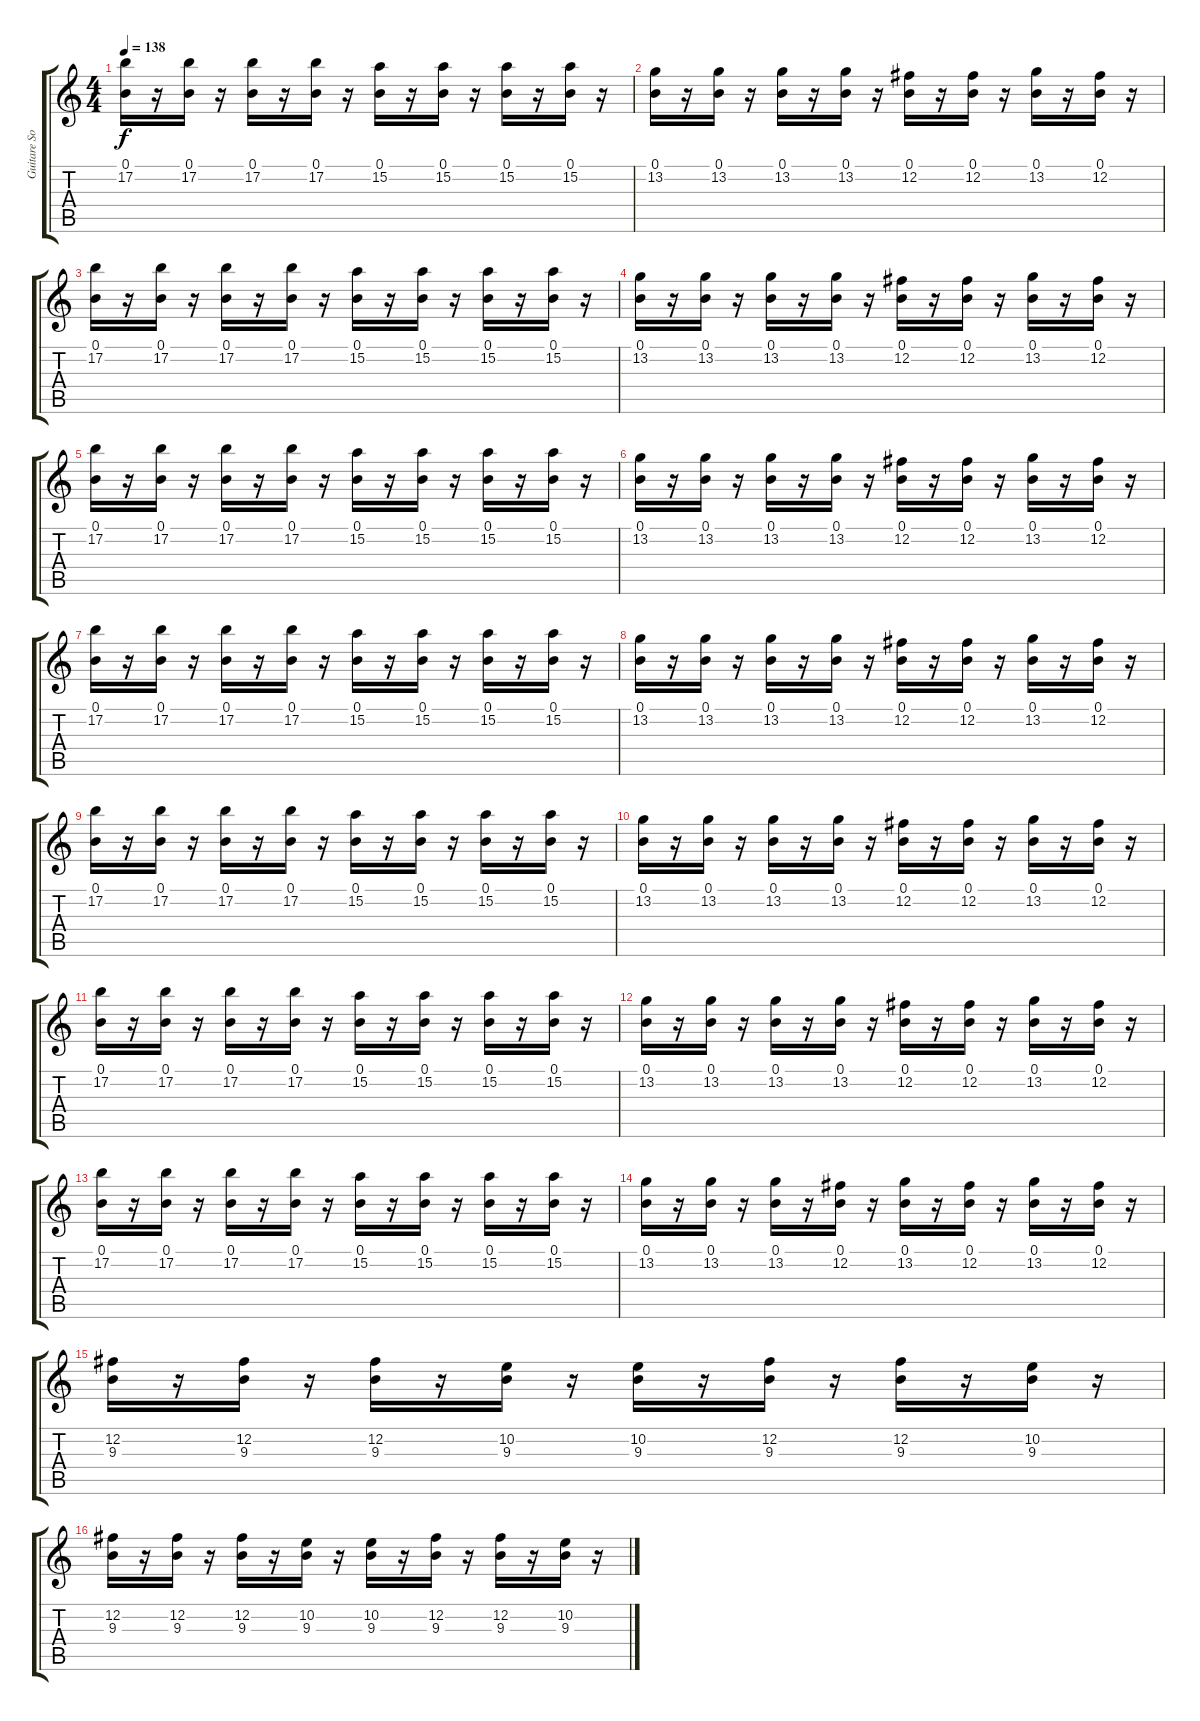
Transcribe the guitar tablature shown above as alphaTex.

\track ("Guitare Solo" "Guitare So") {instrument distortionguitar}
\staff {score tabs}
\tuning (B3 Gb3 D3 A2 E2 B1) {hide}
\ts (4 4)
\tempo 138
\clef g2
\ks c
(0.1 17.2).16{dy f} r.16 (0.1 17.2).16 r.16 (0.1 17.2).16 r.16 (0.1 17.2).16 r.16 (0.1 15.2).16 r.16 (0.1 15.2).16 r.16 (0.1 15.2).16 r.16 (0.1 15.2).16 r.16 |
(0.1 13.2).16 r.16 (0.1 13.2).16 r.16 (0.1 13.2).16 r.16 (0.1 13.2).16 r.16 (0.1 12.2).16 r.16 (0.1 12.2).16 r.16 (0.1 13.2).16 r.16 (0.1 12.2).16 r.16 |
(0.1 17.2).16 r.16 (0.1 17.2).16 r.16 (0.1 17.2).16 r.16 (0.1 17.2).16 r.16 (0.1 15.2).16 r.16 (0.1 15.2).16 r.16 (0.1 15.2).16 r.16 (0.1 15.2).16 r.16 |
(0.1 13.2).16 r.16 (0.1 13.2).16 r.16 (0.1 13.2).16 r.16 (0.1 13.2).16 r.16 (0.1 12.2).16 r.16 (0.1 12.2).16 r.16 (0.1 13.2).16 r.16 (0.1 12.2).16 r.16 |
(0.1 17.2).16 r.16 (0.1 17.2).16 r.16 (0.1 17.2).16 r.16 (0.1 17.2).16 r.16 (0.1 15.2).16 r.16 (0.1 15.2).16 r.16 (0.1 15.2).16 r.16 (0.1 15.2).16 r.16 |
(0.1 13.2).16 r.16 (0.1 13.2).16 r.16 (0.1 13.2).16 r.16 (0.1 13.2).16 r.16 (0.1 12.2).16 r.16 (0.1 12.2).16 r.16 (0.1 13.2).16 r.16 (0.1 12.2).16 r.16 |
(0.1 17.2).16 r.16 (0.1 17.2).16 r.16 (0.1 17.2).16 r.16 (0.1 17.2).16 r.16 (0.1 15.2).16 r.16 (0.1 15.2).16 r.16 (0.1 15.2).16 r.16 (0.1 15.2).16 r.16 |
(0.1 13.2).16 r.16 (0.1 13.2).16 r.16 (0.1 13.2).16 r.16 (0.1 13.2).16 r.16 (0.1 12.2).16 r.16 (0.1 12.2).16 r.16 (0.1 13.2).16 r.16 (0.1 12.2).16 r.16 |
(0.1 17.2).16 r.16 (0.1 17.2).16 r.16 (0.1 17.2).16 r.16 (0.1 17.2).16 r.16 (0.1 15.2).16 r.16 (0.1 15.2).16 r.16 (0.1 15.2).16 r.16 (0.1 15.2).16 r.16 |
(0.1 13.2).16 r.16 (0.1 13.2).16 r.16 (0.1 13.2).16 r.16 (0.1 13.2).16 r.16 (0.1 12.2).16 r.16 (0.1 12.2).16 r.16 (0.1 13.2).16 r.16 (0.1 12.2).16 r.16 |
(0.1 17.2).16 r.16 (0.1 17.2).16 r.16 (0.1 17.2).16 r.16 (0.1 17.2).16 r.16 (0.1 15.2).16 r.16 (0.1 15.2).16 r.16 (0.1 15.2).16 r.16 (0.1 15.2).16 r.16 |
(0.1 13.2).16 r.16 (0.1 13.2).16 r.16 (0.1 13.2).16 r.16 (0.1 13.2).16 r.16 (0.1 12.2).16 r.16 (0.1 12.2).16 r.16 (0.1 13.2).16 r.16 (0.1 12.2).16 r.16 |
(0.1 17.2).16 r.16 (0.1 17.2).16 r.16 (0.1 17.2).16 r.16 (0.1 17.2).16 r.16 (0.1 15.2).16 r.16 (0.1 15.2).16 r.16 (0.1 15.2).16 r.16 (0.1 15.2).16 r.16 |
(0.1 13.2).16 r.16 (0.1 13.2).16 r.16 (0.1 13.2).16 r.16 (0.1 12.2).16 r.16 (0.1 13.2).16 r.16 (0.1 12.2).16 r.16 (0.1 13.2).16 r.16 (0.1 12.2).16 r.16 |
(12.2 9.3).16 r.16 (12.2 9.3).16 r.16 (12.2 9.3).16 r.16 (10.2 9.3).16 r.16 (10.2 9.3).16 r.16 (12.2 9.3).16 r.16 (12.2 9.3).16 r.16 (10.2 9.3).16 r.16 |
(12.2 9.3).16 r.16 (12.2 9.3).16 r.16 (12.2 9.3).16 r.16 (10.2 9.3).16 r.16 (10.2 9.3).16 r.16 (12.2 9.3).16 r.16 (12.2 9.3).16 r.16 (10.2 9.3).16 r.16
